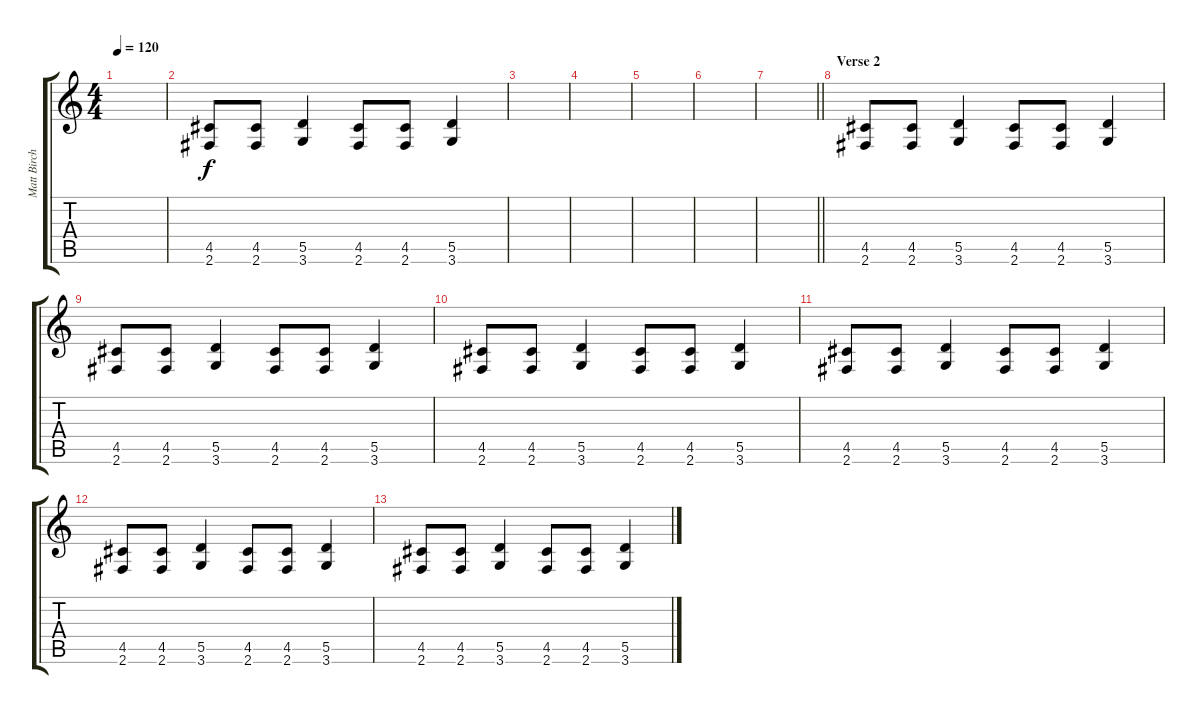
\track ("Matt Birch (Distortion)" "Matt Birch") {instrument distortionguitar}
\staff {score tabs}
\tuning (E4 B3 G3 D3 A2 E2) {hide}
\ts (4 4)
\tempo 120
\clef g2
\ks c
|
(4.5 2.6).8 (4.5 2.6).8 (5.5 3.6).4 (4.5 2.6).8 (4.5 2.6).8 (5.5 3.6).4 |
|
|
|
|
\barLineRight lightlight
|
\section ("" "Verse 2")
(4.5 2.6).8 (4.5 2.6).8 (5.5 3.6).4 (4.5 2.6).8 (4.5 2.6).8 (5.5 3.6).4 |
(4.5 2.6).8 (4.5 2.6).8 (5.5 3.6).4 (4.5 2.6).8 (4.5 2.6).8 (5.5 3.6).4 |
(4.5 2.6).8 (4.5 2.6).8 (5.5 3.6).4 (4.5 2.6).8 (4.5 2.6).8 (5.5 3.6).4 |
(4.5 2.6).8 (4.5 2.6).8 (5.5 3.6).4 (4.5 2.6).8 (4.5 2.6).8 (5.5 3.6).4 |
(4.5 2.6).8 (4.5 2.6).8 (5.5 3.6).4 (4.5 2.6).8 (4.5 2.6).8 (5.5 3.6).4 |
(4.5 2.6).8 (4.5 2.6).8 (5.5 3.6).4 (4.5 2.6).8 (4.5 2.6).8 (5.5 3.6).4
